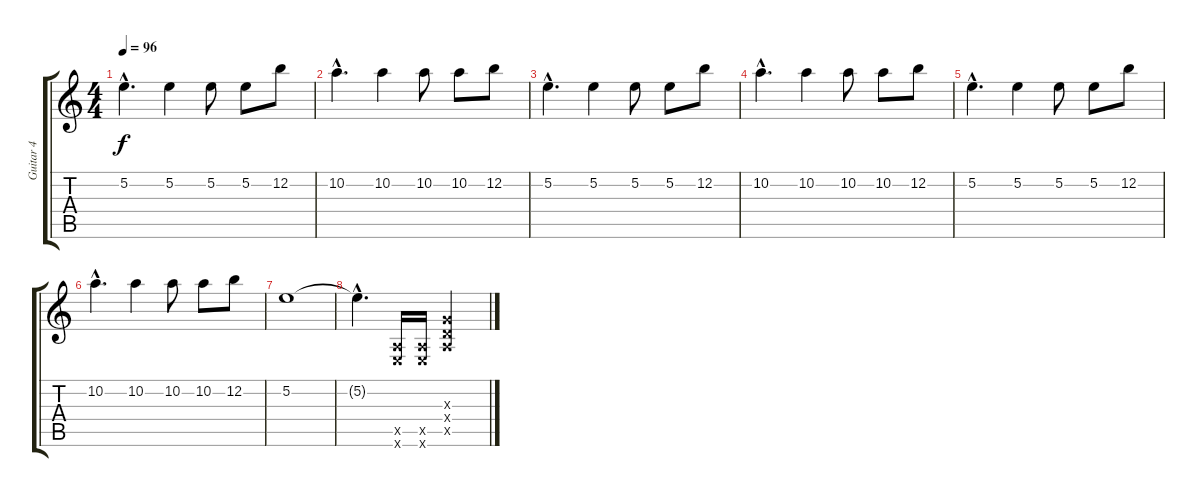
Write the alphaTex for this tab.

\track ("Guitar 4" "Guitar 4") {instrument overdrivenguitar}
\staff {score tabs}
\tuning (E4 B3 G3 D3 A2 E2) {hide}
\ts (4 4)
\tempo 96
\clef g2
\ks c
5.2{hac}.4{d dy f} 5.2.4 5.2.8 5.2.8 12.2.8 |
10.2{hac}.4{d} 10.2.4 10.2.8 10.2.8 12.2.8 |
5.2{hac}.4{d} 5.2.4 5.2.8 5.2.8 12.2.8 |
10.2{hac}.4{d} 10.2.4 10.2.8 10.2.8 12.2.8 |
5.2{hac}.4{d} 5.2.4 5.2.8 5.2.8 12.2.8 |
10.2{hac}.4{d} 10.2.4 10.2.8 10.2.8 12.2.8 |
5.2.1 |
5.2{hac t}.4{d} (0.5{x} 0.6{x}).16 (0.5{x} 0.6{x}).16 (0.3{x} 0.4{x} 0.5{x}).2
